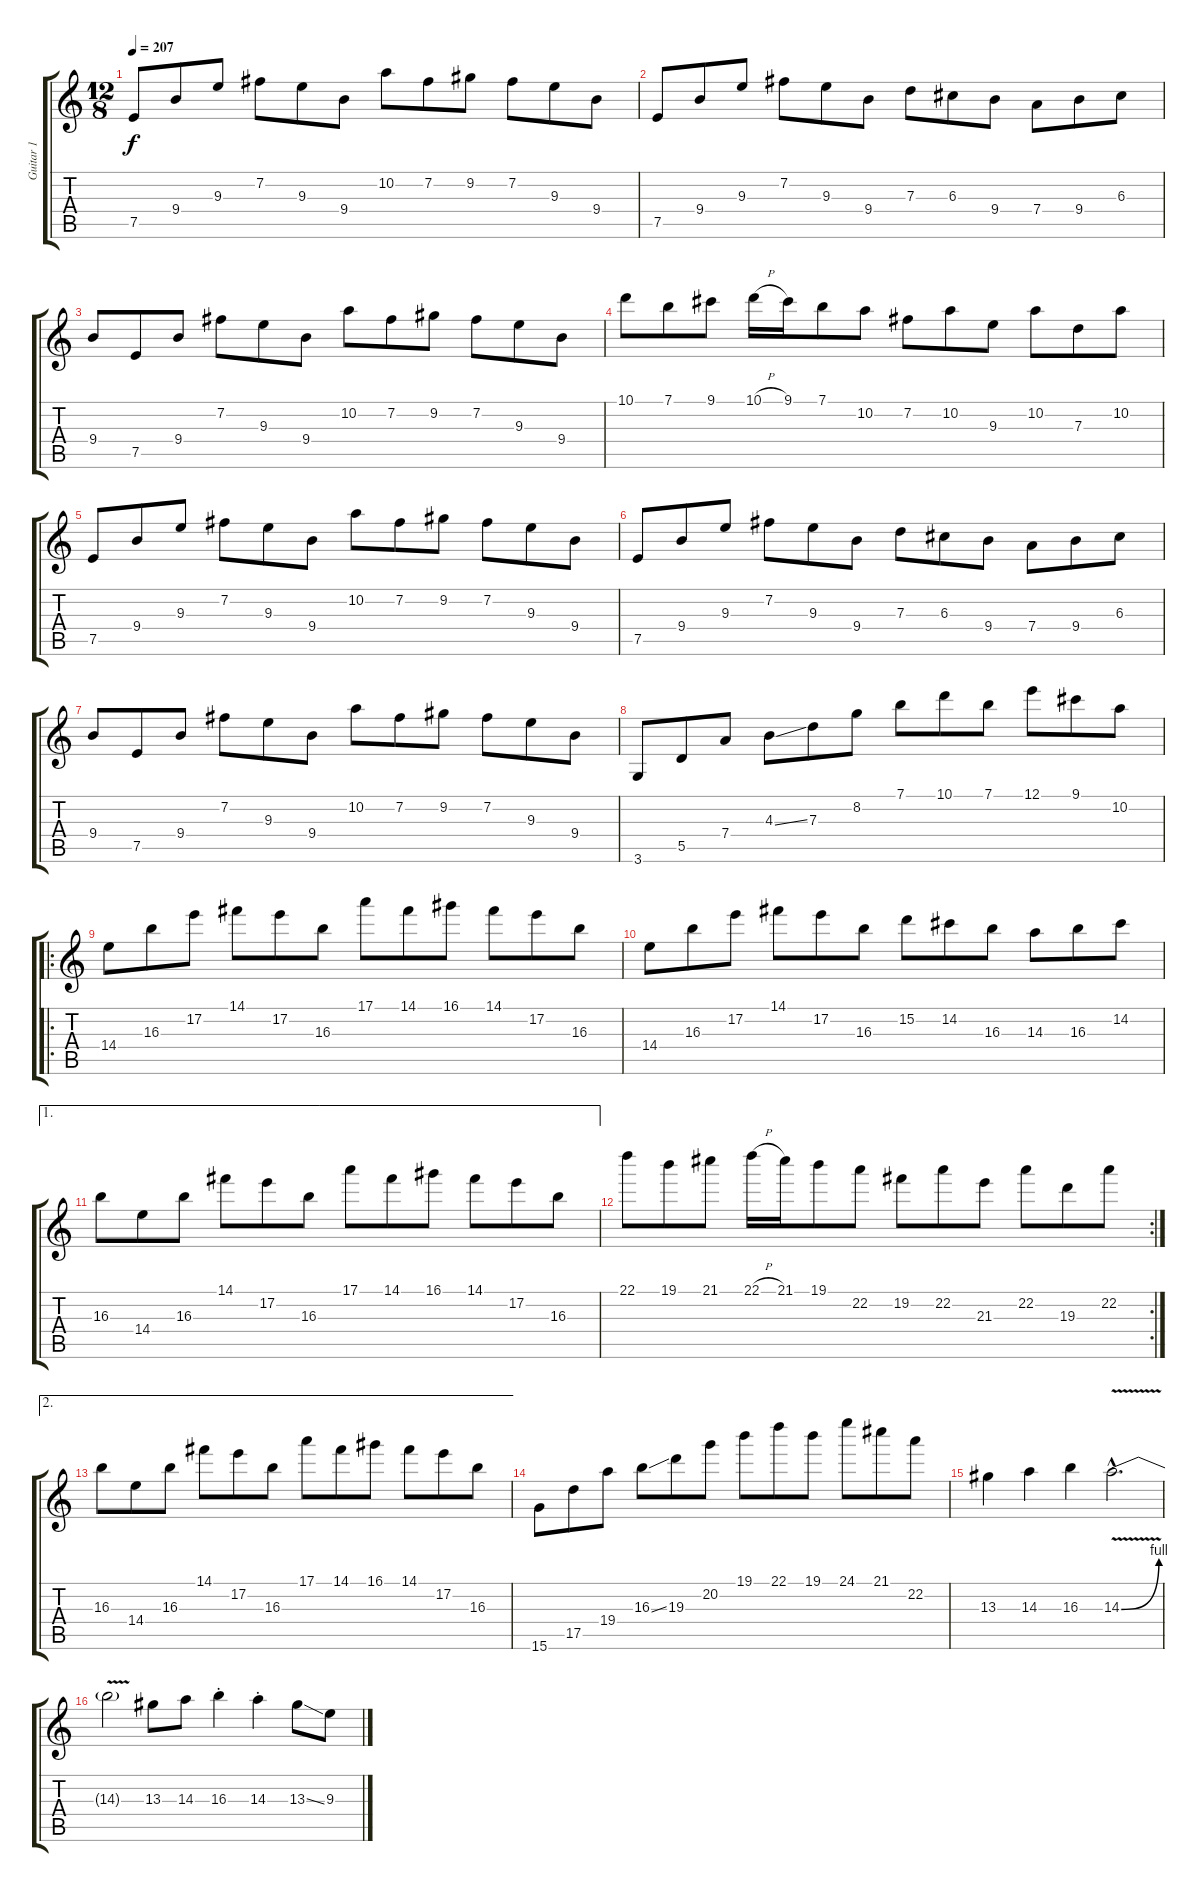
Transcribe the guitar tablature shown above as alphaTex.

\track ("Guitar 1" "Guitar 1") {instrument distortionguitar}
\staff {score tabs}
\tuning (E4 B3 G3 D3 A2 E2) {hide}
\ts (12 8)
\tempo 207
\clef g2
\ks c
7.5.8{dy f volume 15 instrument distortionguitar} 9.4.8 9.3.8 7.2.8 9.3.8 9.4.8 10.2.8 7.2.8 9.2.8 7.2.8 9.3.8 9.4.8 |
7.5.8 9.4.8 9.3.8 7.2.8 9.3.8 9.4.8 7.3.8 6.3.8 9.4.8 7.4.8 9.4.8 6.3.8 |
9.4.8 7.5.8 9.4.8 7.2.8 9.3.8 9.4.8 10.2.8 7.2.8 9.2.8 7.2.8 9.3.8 9.4.8 |
10.1.8 7.1.8 9.1.8 10.1{h}.16 9.1.16 7.1.8 10.2.8 7.2.8 10.2.8 9.3.8 10.2.8 7.3.8 10.2.8 |
7.5.8 9.4.8 9.3.8 7.2.8 9.3.8 9.4.8 10.2.8 7.2.8 9.2.8 7.2.8 9.3.8 9.4.8 |
7.5.8 9.4.8 9.3.8 7.2.8 9.3.8 9.4.8 7.3.8 6.3.8 9.4.8 7.4.8 9.4.8 6.3.8 |
9.4.8 7.5.8 9.4.8 7.2.8 9.3.8 9.4.8 10.2.8 7.2.8 9.2.8 7.2.8 9.3.8 9.4.8 |
3.6.8 5.5.8 7.4.8 4.3{ss}.8 7.3.8 8.2.8 7.1.8 10.1.8 7.1.8 12.1.8 9.1.8 10.2.8 |
\ro
14.4.8 16.3.8 17.2.8 14.1.8 17.2.8 16.3.8 17.1.8 14.1.8 16.1.8 14.1.8 17.2.8 16.3.8 |
14.4.8 16.3.8 17.2.8 14.1.8 17.2.8 16.3.8 15.2.8 14.2.8 16.3.8 14.3.8 16.3.8 14.2.8 |
\ae 1
16.3.8 14.4.8 16.3.8 14.1.8 17.2.8 16.3.8 17.1.8 14.1.8 16.1.8 14.1.8 17.2.8 16.3.8 |
\rc 2
22.1.8 19.1.8 21.1.8 22.1{h}.16 21.1.16 19.1.8 22.2.8 19.2.8 22.2.8 21.3.8 22.2.8 19.3.8 22.2.8 |
\ae 2
16.3.8 14.4.8 16.3.8 14.1.8 17.2.8 16.3.8 17.1.8 14.1.8 16.1.8 14.1.8 17.2.8 16.3.8 |
15.6.8 17.5.8 19.4.8 16.3{ss}.8 19.3.8 20.2.8 19.1.8 22.1.8 19.1.8 24.1.8 21.1.8 22.2.8 |
13.3.4 14.3.4 16.3.4 14.3{be (bend 0 0 60 4) v hac}.2{d} |
14.3{t}.2 13.3.8 14.3.8 16.3{st}.4 14.3{st}.4 13.3{ss}.8 9.3.8
